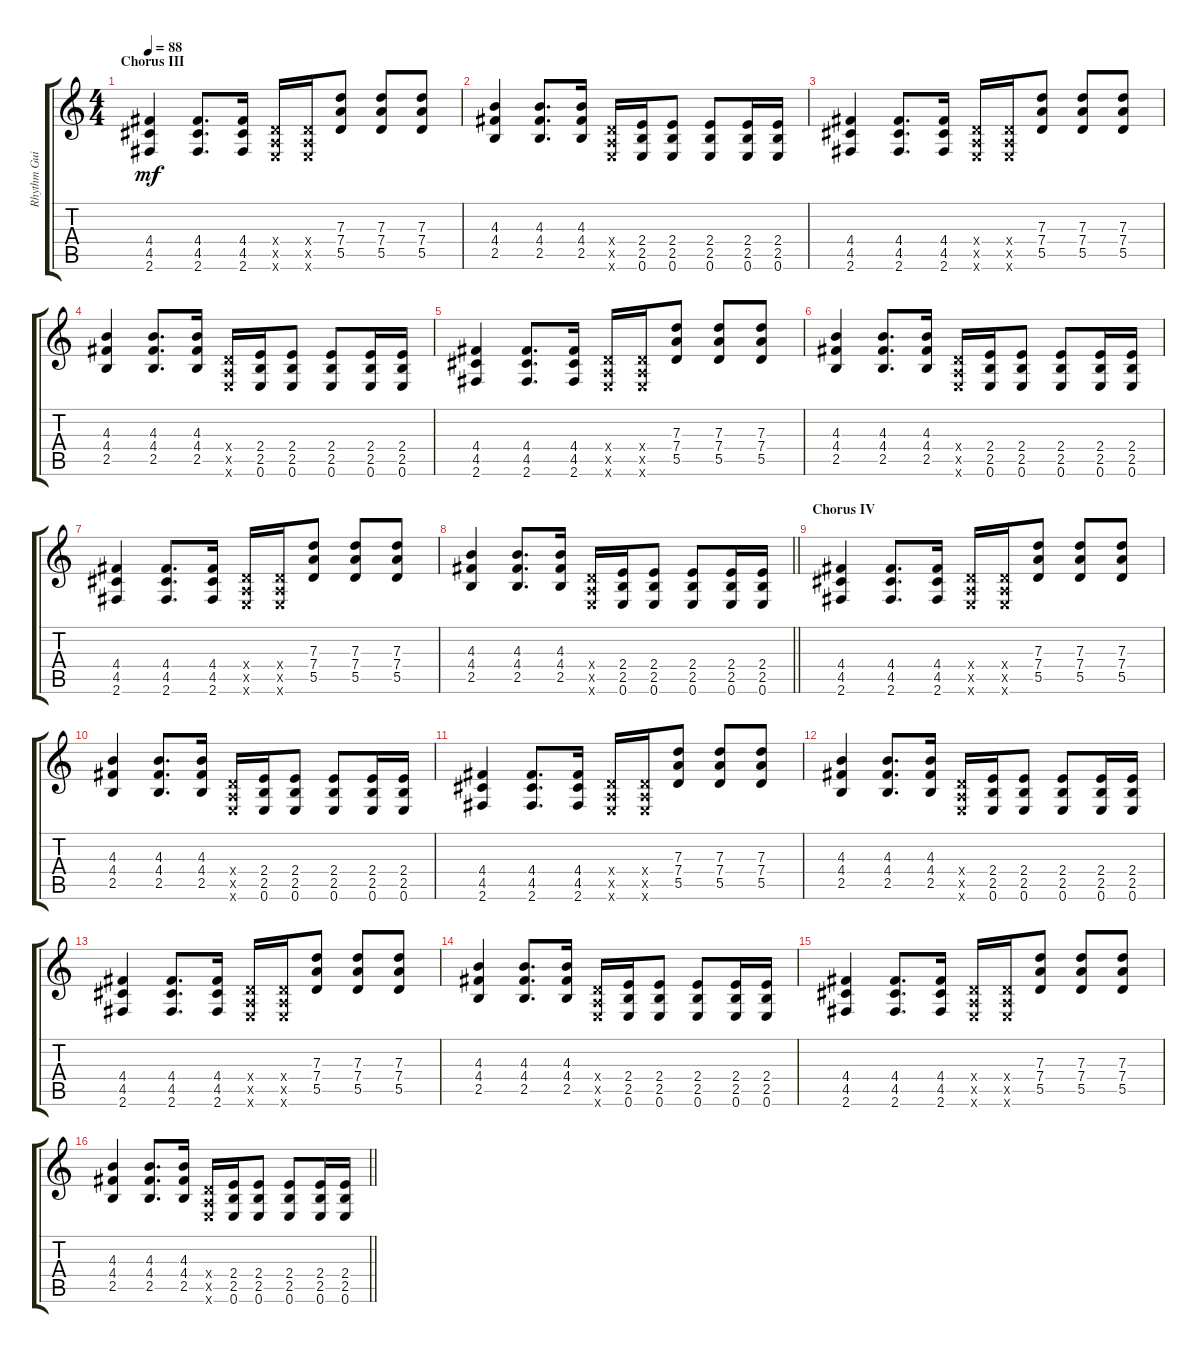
\track ("Rhythm Guitar" "Rhythm Gui") {instrument electricguitarclean}
\staff {score tabs}
\tuning (E4 B3 G3 D3 A2 E2) {hide}
\ts (4 4)
\section ("" "Chorus III")
\tempo 88
\clef g2
\ks c
(4.4 4.5 2.6).4{dy mf} (4.4 4.5 2.6).8{d} (4.4 4.5 2.6).16 (0.4{x} 0.5{x} 0.6{x}).16 (0.4{x} 0.5{x} 0.6{x}).16 (7.3 7.4 5.5).8 (7.3 7.4 5.5).8 (7.3 7.4 5.5).8 |
(4.3 4.4 2.5).4 (4.3 4.4 2.5).8{d} (4.3 4.4 2.5).16 (0.4{x} 0.5{x} 0.6{x}).16 (2.4 2.5 0.6).16 (2.4 2.5 0.6).8 (2.4 2.5 0.6).8 (2.4 2.5 0.6).16 (2.4 2.5 0.6).16 |
(4.4 4.5 2.6).4 (4.4 4.5 2.6).8{d} (4.4 4.5 2.6).16 (0.4{x} 0.5{x} 0.6{x}).16 (0.4{x} 0.5{x} 0.6{x}).16 (7.3 7.4 5.5).8 (7.3 7.4 5.5).8 (7.3 7.4 5.5).8 |
(4.3 4.4 2.5).4 (4.3 4.4 2.5).8{d} (4.3 4.4 2.5).16 (0.4{x} 0.5{x} 0.6{x}).16 (2.4 2.5 0.6).16 (2.4 2.5 0.6).8 (2.4 2.5 0.6).8 (2.4 2.5 0.6).16 (2.4 2.5 0.6).16 |
(4.4 4.5 2.6).4 (4.4 4.5 2.6).8{d} (4.4 4.5 2.6).16 (0.4{x} 0.5{x} 0.6{x}).16 (0.4{x} 0.5{x} 0.6{x}).16 (7.3 7.4 5.5).8 (7.3 7.4 5.5).8 (7.3 7.4 5.5).8 |
(4.3 4.4 2.5).4 (4.3 4.4 2.5).8{d} (4.3 4.4 2.5).16 (0.4{x} 0.5{x} 0.6{x}).16 (2.4 2.5 0.6).16 (2.4 2.5 0.6).8 (2.4 2.5 0.6).8 (2.4 2.5 0.6).16 (2.4 2.5 0.6).16 |
(4.4 4.5 2.6).4 (4.4 4.5 2.6).8{d} (4.4 4.5 2.6).16 (0.4{x} 0.5{x} 0.6{x}).16 (0.4{x} 0.5{x} 0.6{x}).16 (7.3 7.4 5.5).8 (7.3 7.4 5.5).8 (7.3 7.4 5.5).8 |
\barLineRight lightlight
(4.3 4.4 2.5).4 (4.3 4.4 2.5).8{d} (4.3 4.4 2.5).16 (0.4{x} 0.5{x} 0.6{x}).16 (2.4 2.5 0.6).16 (2.4 2.5 0.6).8 (2.4 2.5 0.6).8 (2.4 2.5 0.6).16 (2.4 2.5 0.6).16 |
\section ("" "Chorus IV")
(4.4 4.5 2.6).4 (4.4 4.5 2.6).8{d} (4.4 4.5 2.6).16 (0.4{x} 0.5{x} 0.6{x}).16 (0.4{x} 0.5{x} 0.6{x}).16 (7.3 7.4 5.5).8 (7.3 7.4 5.5).8 (7.3 7.4 5.5).8 |
(4.3 4.4 2.5).4 (4.3 4.4 2.5).8{d} (4.3 4.4 2.5).16 (0.4{x} 0.5{x} 0.6{x}).16 (2.4 2.5 0.6).16 (2.4 2.5 0.6).8 (2.4 2.5 0.6).8 (2.4 2.5 0.6).16 (2.4 2.5 0.6).16 |
(4.4 4.5 2.6).4 (4.4 4.5 2.6).8{d} (4.4 4.5 2.6).16 (0.4{x} 0.5{x} 0.6{x}).16 (0.4{x} 0.5{x} 0.6{x}).16 (7.3 7.4 5.5).8 (7.3 7.4 5.5).8 (7.3 7.4 5.5).8 |
(4.3 4.4 2.5).4 (4.3 4.4 2.5).8{d} (4.3 4.4 2.5).16 (0.4{x} 0.5{x} 0.6{x}).16 (2.4 2.5 0.6).16 (2.4 2.5 0.6).8 (2.4 2.5 0.6).8 (2.4 2.5 0.6).16 (2.4 2.5 0.6).16 |
(4.4 4.5 2.6).4 (4.4 4.5 2.6).8{d} (4.4 4.5 2.6).16 (0.4{x} 0.5{x} 0.6{x}).16 (0.4{x} 0.5{x} 0.6{x}).16 (7.3 7.4 5.5).8 (7.3 7.4 5.5).8 (7.3 7.4 5.5).8 |
(4.3 4.4 2.5).4 (4.3 4.4 2.5).8{d} (4.3 4.4 2.5).16 (0.4{x} 0.5{x} 0.6{x}).16 (2.4 2.5 0.6).16 (2.4 2.5 0.6).8 (2.4 2.5 0.6).8 (2.4 2.5 0.6).16 (2.4 2.5 0.6).16 |
(4.4 4.5 2.6).4 (4.4 4.5 2.6).8{d} (4.4 4.5 2.6).16 (0.4{x} 0.5{x} 0.6{x}).16 (0.4{x} 0.5{x} 0.6{x}).16 (7.3 7.4 5.5).8 (7.3 7.4 5.5).8 (7.3 7.4 5.5).8 |
\barLineRight lightlight
(4.3 4.4 2.5).4 (4.3 4.4 2.5).8{d} (4.3 4.4 2.5).16 (0.4{x} 0.5{x} 0.6{x}).16 (2.4 2.5 0.6).16 (2.4 2.5 0.6).8 (2.4 2.5 0.6).8 (2.4 2.5 0.6).16 (2.4 2.5 0.6).16
